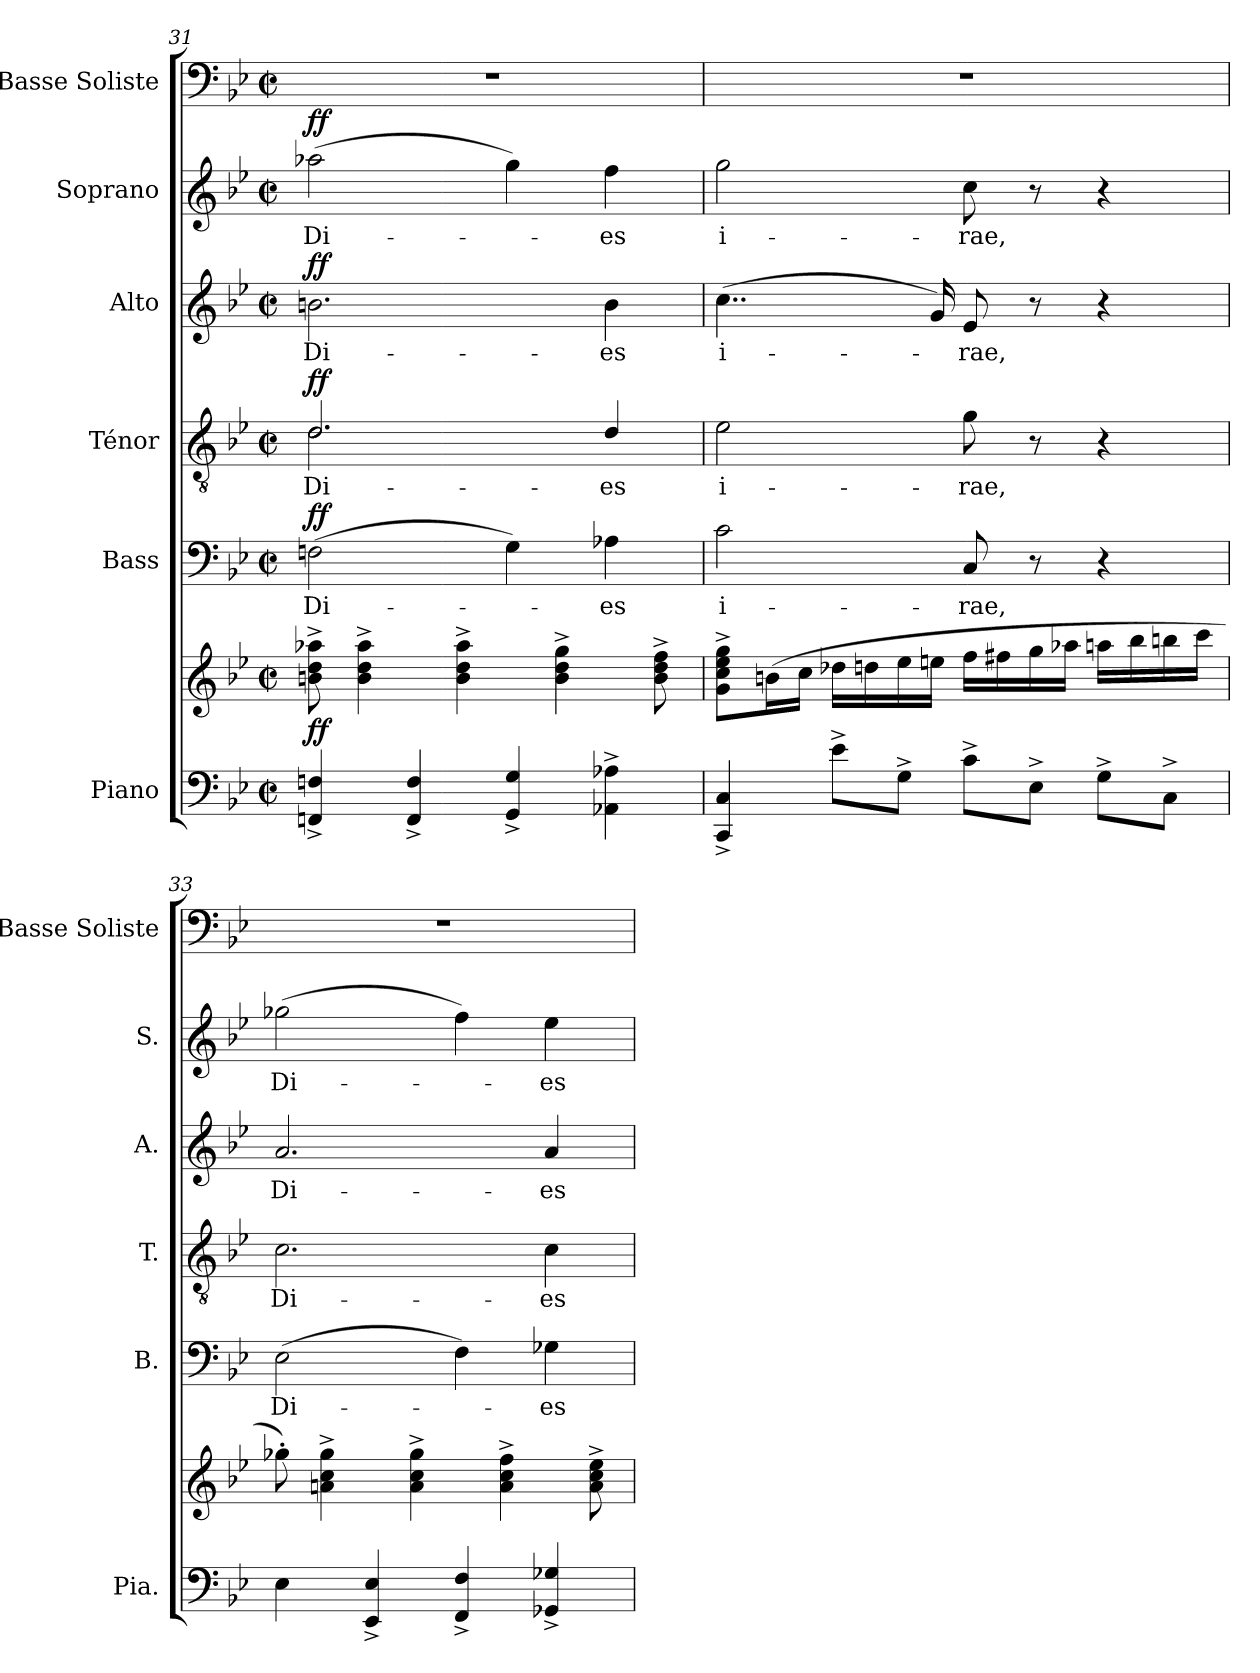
**kern	**kern	**dynam	**kern	**text	**dynam	**kern	**text	**dynam	**kern	**text	**dynam	**kern	**text	**dynam	**kern
*part6	*part6	*part6	*part5	*part5	*part5	*part4	*part4	*part4	*part3	*part3	*part3	*part2	*part2	*part2	*part1
*staff7	*staff6	*staff6/7	*staff5	*staff5	*staff5	*staff4	*staff4	*staff4	*staff3	*staff3	*staff3	*staff2	*staff2	*staff2	*staff1
*I"Piano	*	*	*I"Bass	*	*	*I"Ténor	*	*	*I"Alto	*	*	*I"Soprano	*	*	*I"Basse Soliste
*I'Pia.	*	*	*I'B.	*	*	*I'T.	*	*	*I'A.	*	*	*I'S.	*	*	*I'Basse Soliste
*clefF4	*clefG2	*	*clefF4	*	*	*clefGv2	*	*	*clefG2	*	*	*clefG2	*	*	*clefF4
*k[b-e-]	*k[b-e-]	*	*k[b-e-]	*	*	*k[b-e-]	*	*	*k[b-e-]	*	*	*k[b-e-]	*	*	*k[b-e-]
*M2/2	*M2/2	*	*M2/2	*	*	*M2/2	*	*	*M2/2	*	*	*M2/2	*	*	*M2/2
*met(c|)	*met(c|)	*	*met(c|)	*	*	*met(c|)	*	*	*met(c|)	*	*	*met(c|)	*	*	*met(c|)
=31	=31	=31	=31	=31	=31	=31	=31	=31	=31	=31	=31	=31	=31	=31	=31
!	!	!LO:DY:b	!	!LO:LY:b	!LO:DY:a	!	!LO:LY:b	!LO:DY:a	!	!LO:LY:b	!LO:DY:a	!	!LO:LY:b	!LO:DY:a	!
*	*	*	*	*	*	*^	*	*	*	*	*	*	*	*	*
4FFn/^ 4Fn/^	8bn\^ 8dd\^ 8aa-X\^	ff	(2Fn\	Di-	ff	2.d/	2.d\	Di-	ff	2.bn\	Di-	ff	(2aa-X\	Di-	ff	1r
.	4b\^ 4dd\^ 4aa-\^	.	.	.	.	.	.	.	.	.	.	.	.	.	.	.
4FF/^ 4F/^	.	.	.	.	.	.	.	.	.	.	.	.	.	.	.	.
.	4b\^ 4dd\^ 4aa-\^	.	.	.	.	.	.	.	.	.	.	.	.	.	.	.
4GG/^ 4G/^	.	.	4G\)	.	.	.	.	.	.	.	.	.	4gg\)	.	.	.
.	4b\^ 4dd\^ 4gg\^	.	.	.	.	.	.	.	.	.	.	.	.	.	.	.
!	!	!	!	!LO:LY:b	!	!	!	!LO:LY:b	!	!	!LO:LY:b	!	!	!LO:LY:b	!	!
4AA-X\^ 4A-X\^	.	.	4A-X\	-es	.	4d/	4ryy	-es	.	4b\	-es	.	4ff\	-es	.	.
.	8b\^ 8dd\^ 8ff\^	.	.	.	.	.	.	.	.	.	.	.	.	.	.	.
*	*	*	*	*	*	*v	*v	*	*	*	*	*	*	*	*	*
!!LO:PB:g=z
=32	=32	=32	=32	=32	=32	=32	=32	=32	=32	=32	=32	=32	=32	=32	=32
!	!	!	!	!LO:LY:b	!	!	!LO:LY:b	!	!	!LO:LY:b	!	!	!LO:LY:b	!	!
4CC/^ 4C/^	8g\^ 8cc\^ 8ee-\^ 8gg\^L	.	2c\	i-	.	2e-\	i-	.	(4..cc\	i-	.	2gg\	i-	.	1r
.	(16bn\L	.	.	.	.	.	.	.	.	.	.	.	.	.	.
.	16cc\JJ	.	.	.	.	.	.	.	.	.	.	.	.	.	.
8e-^\L	16dd-X\LL	.	.	.	.	.	.	.	.	.	.	.	.	.	.
.	16ddn\	.	.	.	.	.	.	.	.	.	.	.	.	.	.
8G^\J	16ee-\	.	.	.	.	.	.	.	.	.	.	.	.	.	.
.	16een\JJ	.	.	.	.	.	.	.	16g/)	.	.	.	.	.	.
!	!	!	!	!LO:LY:b	!	!	!LO:LY:b	!	!	!LO:LY:b	!	!	!LO:LY:b	!	!
8c^\L	16ff\LL	.	8C/	-rae,	.	8g\	-rae,	.	8e-/	-rae,	.	8cc\	-rae,	.	.
.	16ff#X\	.	.	.	.	.	.	.	.	.	.	.	.	.	.
8E-^\J	16gg\	.	8r	.	.	8r	.	.	8r	.	.	8r	.	.	.
.	16aa-X\JJ	.	.	.	.	.	.	.	.	.	.	.	.	.	.
8G^\L	16aan\LL	.	4r	.	.	4r	.	.	4r	.	.	4r	.	.	.
.	16bb-\	.	.	.	.	.	.	.	.	.	.	.	.	.	.
8C^\J	16bbn\	.	.	.	.	.	.	.	.	.	.	.	.	.	.
.	16ccc\JJ	.	.	.	.	.	.	.	.	.	.	.	.	.	.
=33	=33	=33	=33	=33	=33	=33	=33	=33	=33	=33	=33	=33	=33	=33	=33
!	!	!	!	!LO:LY:b	!	!	!LO:LY:b	!	!	!LO:LY:b	!	!	!LO:LY:b	!	!
4E-\	8gg-X'\)	.	(2E-\	Di-	.	2.c\	Di-	.	2.a/	Di-	.	(2gg-X\	Di-	.	1r
.	4an\^ 4cc\^ 4gg-\^	.	.	.	.	.	.	.	.	.	.	.	.	.	.
4EE-/^ 4E-/^	.	.	.	.	.	.	.	.	.	.	.	.	.	.	.
.	4a\^ 4cc\^ 4gg-\^	.	.	.	.	.	.	.	.	.	.	.	.	.	.
4FF/^ 4F/^	.	.	4F\)	.	.	.	.	.	.	.	.	4ff\)	.	.	.
.	4a\^ 4cc\^ 4ff\^	.	.	.	.	.	.	.	.	.	.	.	.	.	.
!	!	!	!	!LO:LY:b	!	!	!LO:LY:b	!	!	!LO:LY:b	!	!	!LO:LY:b	!	!
4GG-X/^ 4G-X/^	.	.	4G-X\	-es	.	4c\	-es	.	4a/	-es	.	4ee-\	-es	.	.
.	8a\^ 8cc\^ 8ee-\^	.	.	.	.	.	.	.	.	.	.	.	.	.	.
=	=	=	=	=	=	=	=	=	=	=	=	=	=	=	=
*-	*-	*-	*-	*-	*-	*-	*-	*-	*-	*-	*-	*-	*-	*-	*-
